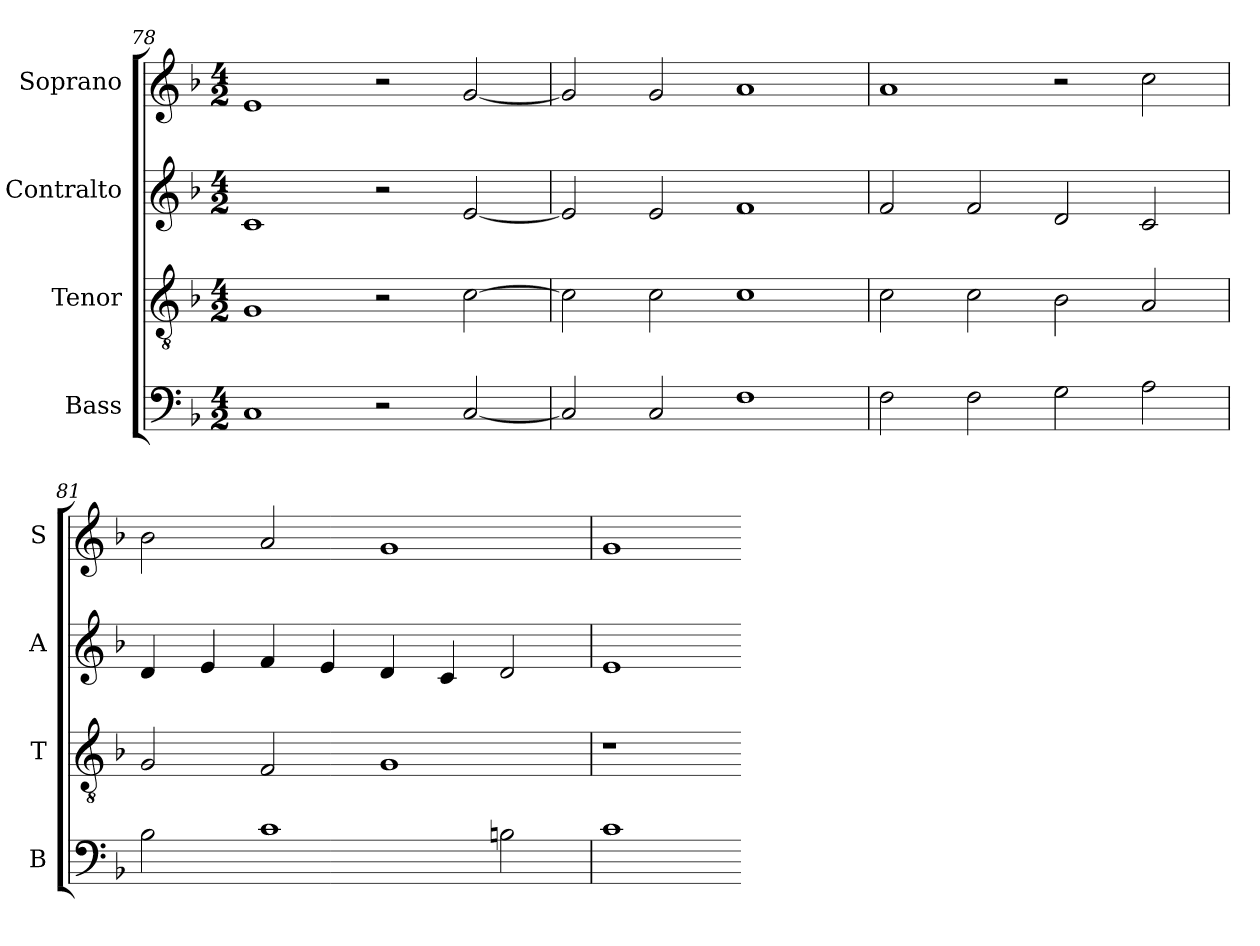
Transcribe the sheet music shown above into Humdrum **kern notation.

**kern	**kern	**kern	**kern
*part4	*part3	*part2	*part1
*staff4	*staff3	*staff2	*staff1
*I"Bass	*I"Tenor	*I"Contralto	*I"Soprano
*I'B	*I'T	*I'A	*I'S
*clefF4	*clefGv2	*clefG2	*clefG2
*k[b-]	*k[b-]	*k[b-]	*k[b-]
*F:ion	*F:ion	*F:ion	*F:ion
*M4/2	*M4/2	*M4/2	*M4/2
=78	=78	=78	=78
1C	1G	1c	1e
2r	2r	2r	2r
[2C	[2c	[2e	[2g
=79	=79	=79	=79
2C]	2c]	2e]	2g]
2C	2c	2e	2g
1F	1c	1f	1a
=80	=80	=80	=80
2F	2c	2f	1a
2F	2c	2f	.
2G	2B-	2d	2r
2A	2A	2c	2cc
=81	=81	=81	=81
2B-	2G	4d	2b-
.	.	4e	.
1c	2F	4f	2a
.	.	4e	.
.	1G	4d	1g
.	.	4c	.
2Bn	.	2d	.
=82	=82	=82	=82
1c	1r	1e	1g
=-	=-	=-	=-
*-	*-	*-	*-
